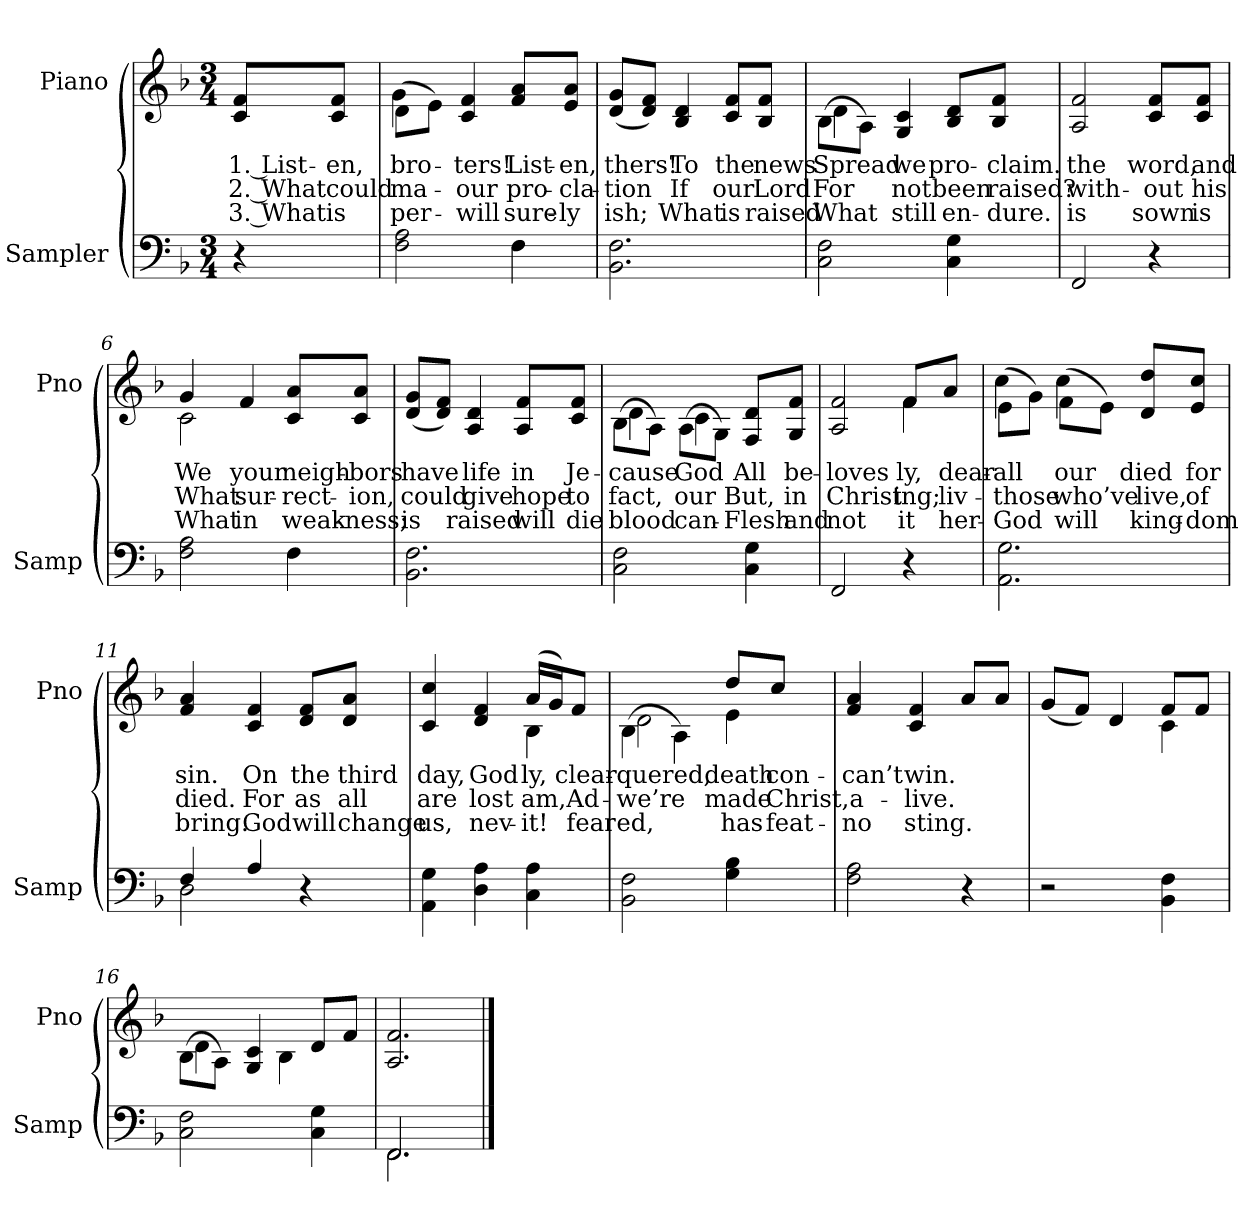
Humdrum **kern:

**kern	**kern	**text	**text	**text
*part2	*part1	*part1	*part1	*part1
*staff2	*staff1	*staff1	*staff1	*staff1
*I"Sampler	*I"Piano	*	*	*
*I'Samp	*I'Pno	*	*	*
*clefF4	*clefG2	*	*	*
*k[b-]	*k[b-]	*	*	*
*F:	*F:	*	*	*
*M3/4	*M3/4	*	*	*
=1	=1	=1	=1	=1
4r	8c/ 8f/L	1. List-	2. What	3. What
.	8c/ 8f/J	-en,	could	is
=2	=2	=2	=2	=2
*	*^	*	*	*
2F 2A	(8d\L	4g	bro-	-ma-	per-
.	8e\J)	.	.	.	.
.	4c/ 4f/	2ryy	-ters!	our	will
4F	8f/ 8a/L	.	List-	pro-	sure-
.	8e/ 8a/J	.	-en,	-cla-	-ly
*	*v	*v	*	*	*
=3	=3	=3	=3	=3
2.BB- 2.F	(8d/ 8g/L	-thers!	-tion	-ish;
.	8d/ 8f/J)	.	.	.
.	4B- 4d	To	If	What
.	8c/ 8f/L	the	our	is
.	8B-/ 8f/J	news	Lord	raised
=4	=4	=4	=4	=4
*	*^	*	*	*
2C 2F	(8B-\L	4d	Spread	For	What
.	8A\J)	.	.	.	.
.	4G 4c	2ryy	we	not	still
4C 4G	8B-/ 8d/L	.	pro-	been	en-
.	8B-/ 8f/J	.	-claim.	raised?	-dure.
*	*v	*v	*	*	*
=5	=5	=5	=5	=5
2FF	2A 2f	the	with-	is
4r	8c/ 8f/L	word,	-out	sown
.	8c/ 8f/J	and	his	is
=6	=6	=6	=6	=6
*	*^	*	*	*
2F 2A	4g/	2c	We	What	What
.	4f	.	your	-sur-	in
4F	8c/ 8a/L	4ryy	neigh-	-rect-	weak-
.	8c/ 8a/J	.	-bors	-ion,	-ness;
*	*v	*v	*	*	*
=7	=7	=7	=7	=7
2.BB- 2.F	(8d/ 8g/L	have	could	is
.	8d/ 8f/J)	.	.	.
.	4A 4d	life	give	raised
.	8A/ 8f/L	in	hope	will
.	8c/ 8f/J	Je-	to	die
=8	=8	=8	=8	=8
*	*^	*	*	*
2C 2F	(8B-\L	4d	-cause	fact,	blood
.	8A\J)	.	.	.	.
.	(8A\L	4c	God	our	can-
.	8G\J)	.	.	.	.
4C 4G	8F/ 8d/L	4ryy	All	But,	Flesh
.	8G/ 8f/J	.	be-	in	and
=9	=9	=9	=9	=9	=9
2FF	2A 2f	2ryy	loves	Christ	-not
4r	8f/L	4f	-ly,	-ing;	-it
.	8a/J	.	dear-	liv-	-her-
=10	=10	=10	=10	=10	=10
2.AA 2.G	(8e\L	4cc	all	those	God
.	8g\J)	.	.	.	.
.	(8f\L	4cc	our	who’ve	will
.	8e\J)	.	.	.	.
.	8d/ 8dd/L	4ryy	died	live,	king-
.	8e/ 8cc/J	.	for	of	-dom
*	*v	*v	*	*	*
=11	=11	=11	=11	=11
*^	*	*	*	*
4F/	2D	4f 4a	sin.	died.	bring.
4A/	.	4c 4f	On	For	God
4r	4ryy	8d/ 8f/L	the	as	will
.	.	8d/ 8a/J	third	all	change
*v	*v	*	*	*	*
=12	=12	=12	=12	=12
*	*^	*	*	*
4AA 4G	4c/ 4cc/	2ryy	day,	are	us,
4D 4A	4d 4f	.	God	lost	nev-
4C 4A	(16a/LL	4B-	-ly,	-am,	it!
.	16g/J)	.	.	.	.
.	8f/J	.	clear-	Ad-	fear
=13	=13	=13	=13	=13	=13
2BB- 2F	(4B-\	2d	-quered,	we’re	-ed,
.	4A\)	.	.	.	.
4G 4B-	8dd/L	4e	death	made	has
.	8cc/J	.	con-	Christ,	-feat-
*	*v	*v	*	*	*
=14	=14	=14	=14	=14
2F 2A	4f 4a	can’t	a-	no
.	4c 4f	win.	-live.	sting.
4r	8a/L	.	.	.
.	8a/J	.	.	.
=15	=15	=15	=15	=15
*	*^	*	*	*
2r	(8g/L	2ryy	.	.	.
.	8f/J)	.	.	.	.
.	4d	.	.	.	.
4BB- 4F	8f/L	4c	.	.	.
.	8f/J	.	.	.	.
=16	=16	=16	=16	=16	=16
2C 2F	(8B-\L	4d	.	.	.
.	8A\J)	.	.	.	.
.	4G 4c	8ryy	.	.	.
.	.	4B-	.	.	.
4C 4G	8d/L	.	.	.	.
.	8f/J	8ryy	.	.	.
*	*v	*v	*	*	*
=17	=17	=17	=17	=17
*^	*	*	*	*
2.FF/	2.FF	2.A 2.f	.	.	.
*v	*v	*	*	*	*
==	==	==	==	==
*-	*-	*-	*-	*-
